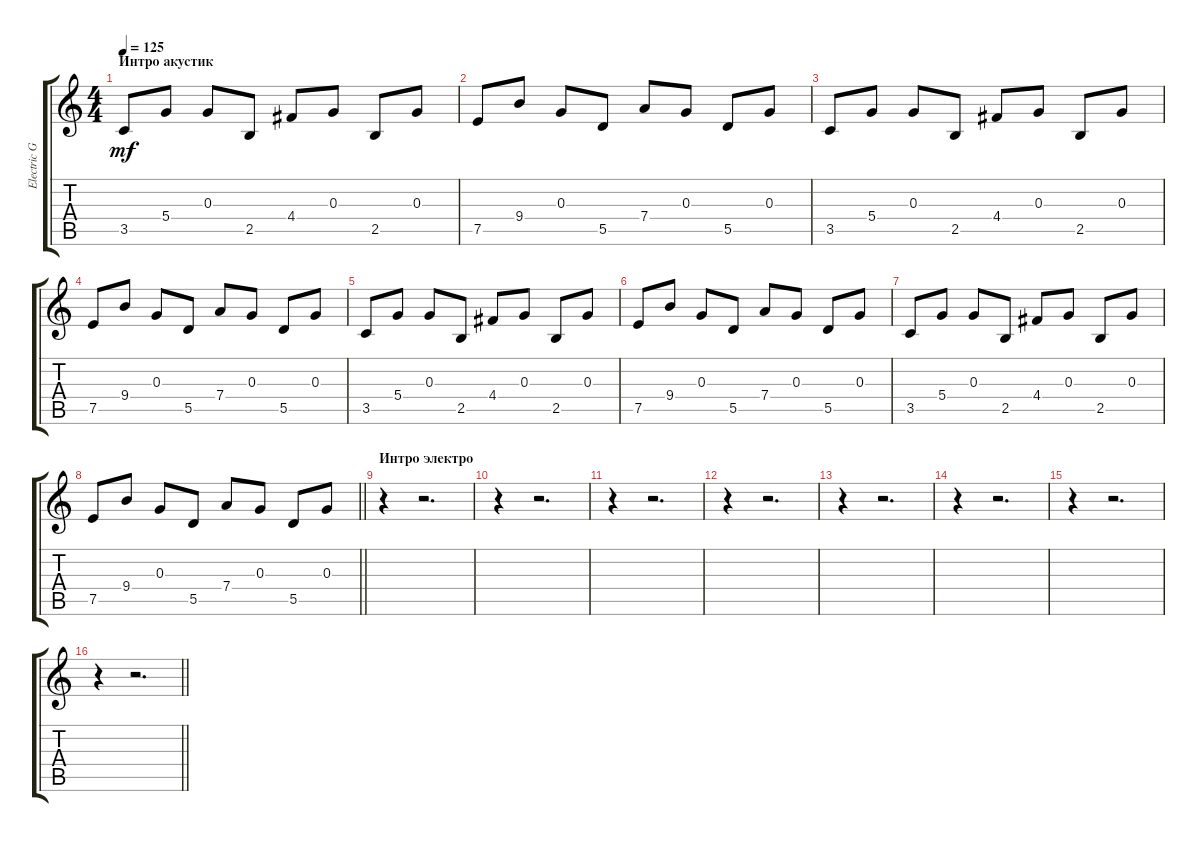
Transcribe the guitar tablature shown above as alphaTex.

\track ("Electric Guitar" "Electric G") {instrument electricguitarclean}
\staff {score tabs}
\tuning (E4 B3 G3 D3 A2 E2) {hide}
\ts (4 4)
\section ("" "Интро акустик")
\tempo 125
\clef g2
\ks c
3.5.8{dy mf instrument electricguitarclean} 5.4.8 0.3.8 2.5.8 4.4.8 0.3.8 2.5.8 0.3.8 |
7.5.8 9.4.8 0.3.8 5.5.8 7.4.8 0.3.8 5.5.8 0.3.8 |
3.5.8 5.4.8 0.3.8 2.5.8 4.4.8 0.3.8 2.5.8 0.3.8 |
7.5.8 9.4.8 0.3.8 5.5.8 7.4.8 0.3.8 5.5.8 0.3.8 |
3.5.8 5.4.8 0.3.8 2.5.8 4.4.8 0.3.8 2.5.8 0.3.8 |
7.5.8 9.4.8 0.3.8 5.5.8 7.4.8 0.3.8 5.5.8 0.3.8 |
3.5.8 5.4.8 0.3.8 2.5.8 4.4.8 0.3.8 2.5.8 0.3.8 |
\barLineRight lightlight
7.5.8 9.4.8 0.3.8 5.5.8 7.4.8 0.3.8 5.5.8 0.3.8 |
\section ("" "Интро электро")
r.4 r.2{d} |
r.4 r.2{d} |
r.4 r.2{d} |
r.4 r.2{d} |
r.4 r.2{d} |
r.4 r.2{d} |
r.4 r.2{d} |
\barLineRight lightlight
r.4 r.2{d}
